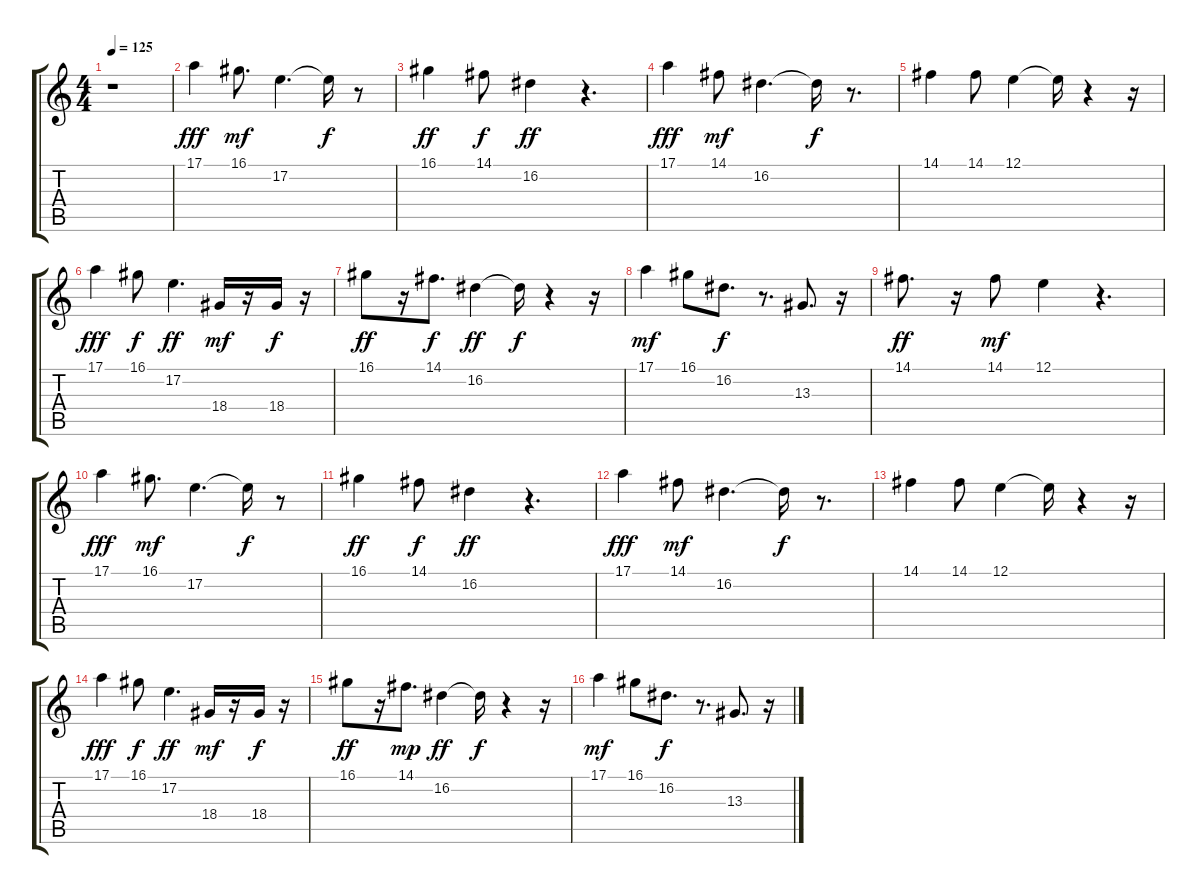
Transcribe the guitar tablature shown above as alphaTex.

\track "" {instrument fx7echoes}
\staff {score tabs}
\tuning (E4 B3 G3 D3 A2 E2) {hide}
\ts (4 4)
\tempo 125
\clef g2
\ks c
r.1{dy f} |
17.1.4{dy fff} 16.1.8{d dy mf} 17.2.4{d} 17.2{t}.16{dy f} r.8 |
16.1.4{dy ff} 14.1.8{dy f} 16.2.4{dy ff} r.4{d} |
17.1.4{dy fff} 14.1.8{dy mf} 16.2.4{d} 16.2{t}.16{dy f} r.8{d} |
14.1.4 14.1.8 12.1.4 12.1{t}.16 r.4 r.16 |
17.1.4{dy fff} 16.1.8{dy f} 17.2.4{d dy ff} 18.4.16{dy mf} r.16 18.4.16{dy f} r.16 |
16.1.8{dy ff} r.16 14.1.8{d dy f} 16.2.4{dy ff} 16.2{t}.16{dy f} r.4 r.16 |
17.1.4{dy mf} 16.1.8 16.2.8{d dy f} r.8{d} 13.3.8{d} r.16 |
14.1.8{d dy ff} r.16 14.1.8{dy mf} 12.1.4 r.4{d} |
17.1.4{dy fff} 16.1.8{d dy mf} 17.2.4{d} 17.2{t}.16{dy f} r.8 |
16.1.4{dy ff} 14.1.8{dy f} 16.2.4{dy ff} r.4{d} |
17.1.4{dy fff} 14.1.8{dy mf} 16.2.4{d} 16.2{t}.16{dy f} r.8{d} |
14.1.4 14.1.8 12.1.4 12.1{t}.16 r.4 r.16 |
17.1.4{dy fff} 16.1.8{dy f} 17.2.4{d dy ff} 18.4.16{dy mf} r.16 18.4.16{dy f} r.16 |
16.1.8{dy ff} r.16 14.1.8{d dy mp} 16.2.4{dy ff} 16.2{t}.16{dy f} r.4 r.16 |
17.1.4{dy mf} 16.1.8 16.2.8{d dy f} r.8{d} 13.3.8{d} r.16
